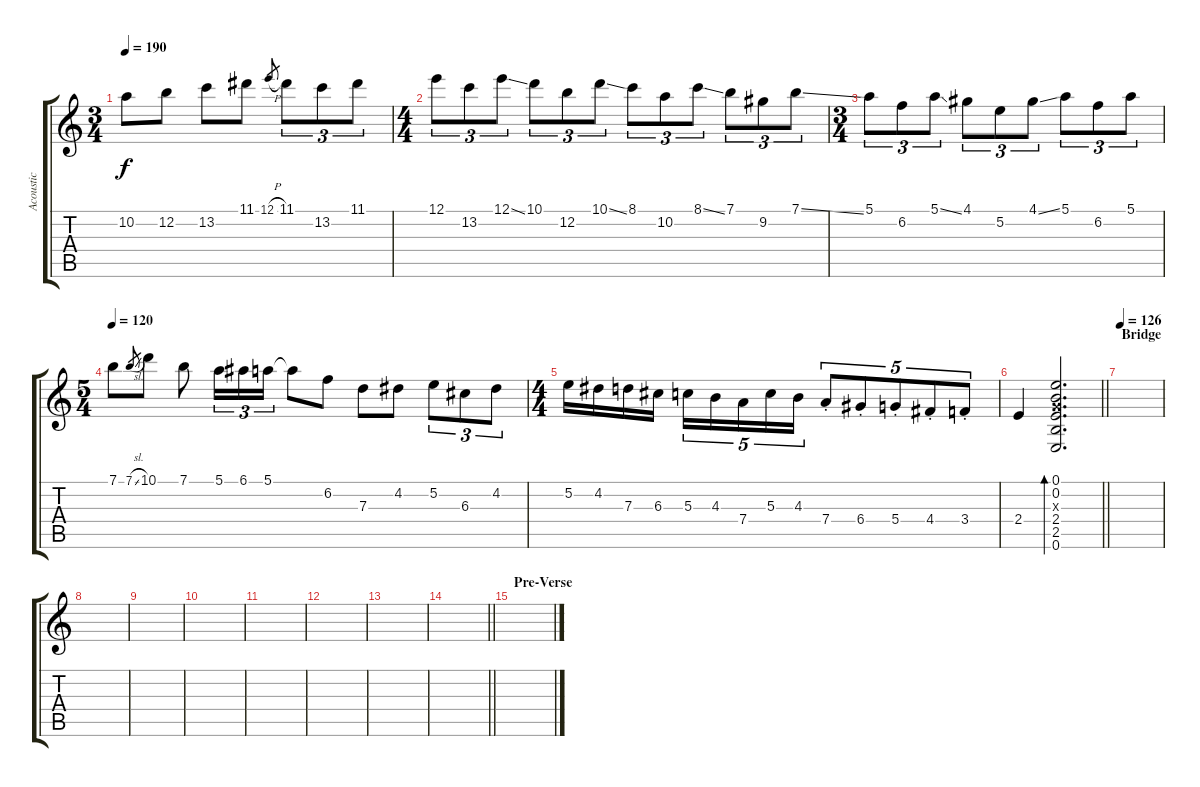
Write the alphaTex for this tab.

\track ("Acoustic" "Acoustic") {instrument acousticguitarsteel}
\staff {score tabs}
\tuning (E4 B3 G3 D3 A2 E2) {hide}
\ts (3 4)
\tempo 190
\clef g2
\ks c
10.2.8{dy f} 12.2.8 13.2.8 11.1.8 12.1{h}.8{gr} 11.1.8{tu (3 2)} 13.2.8{tu (3 2)} 11.1.8{tu (3 2)} |
\ts (4 4)
12.1.8{tu (3 2)} 13.2.8{tu (3 2)} 12.1{ss}.8{tu (3 2)} 10.1.8{tu (3 2)} 12.2.8{tu (3 2)} 10.1{ss}.8{tu (3 2)} 8.1.8{tu (3 2)} 10.2.8{tu (3 2)} 8.1{ss}.8{tu (3 2)} 7.1.8{tu (3 2)} 9.2.8{tu (3 2)} 7.1{ss}.8{tu (3 2)} |
\ts (3 4)
5.1.8{tu (3 2)} 6.2.8{tu (3 2)} 5.1{ss}.8{tu (3 2)} 4.1.8{tu (3 2)} 5.2.8{tu (3 2)} 4.1{ss}.8{tu (3 2)} 5.1.8{tu (3 2)} 6.2.8{tu (3 2)} 5.1.8{tu (3 2)} |
\ts (5 4)
\tempo 120
7.1.8 7.1{sl}.8{gr} 10.1.8 7.1.8 5.1.16{tu (3 2)} 6.1.16{tu (3 2)} 5.1.16{tu (3 2)} 5.1{t}.8 6.2.8 7.3.8 4.2.8 5.2.8{tu (3 2)} 6.3.8{tu (3 2)} 4.2.8{tu (3 2)} |
\ts (4 4)
5.2.16 4.2.16 7.3.16 6.3.16 5.3.16{tu (5 4)} 4.3.16{tu (5 4)} 7.4.16{tu (5 4)} 5.3.16{tu (5 4)} 4.3.16{tu (5 4)} 7.4{st}.8{tu (5 4)} 6.4{st}.8{tu (5 4)} 5.4{st}.8{tu (5 4)} 4.4{st}.8{tu (5 4)} 3.4{st}.8{tu (5 4)} |
\barLineRight lightlight
2.4.4 (0.1 0.2 0.3{x} 2.4 2.5 0.6).2{d bd 480} |
\section ("" "Bridge")
\tempo 126
|
|
|
|
|
|
|
\barLineRight lightlight
|
\section ("" "Pre-Verse")
